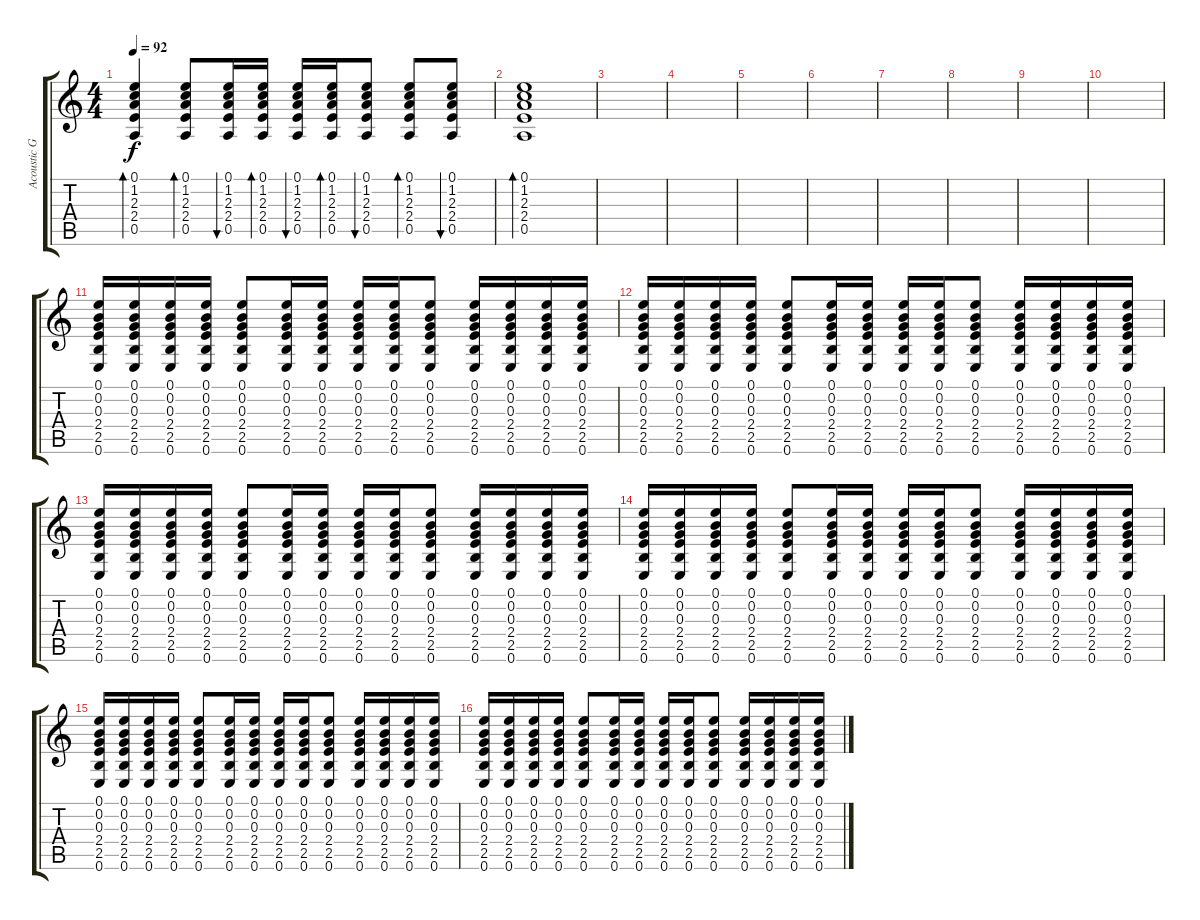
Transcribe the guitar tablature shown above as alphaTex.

\track ("Acoustic Guitar" "Acoustic G") {instrument acousticguitarsteel}
\staff {score tabs}
\tuning (E4 B3 G3 D3 A2 E2) {hide}
\ts (4 4)
\tempo 92
\clef g2
\ks c
(0.1 1.2 2.3 2.4 0.5).4{bd 30 dy f} (0.1 1.2 2.3 2.4 0.5).8{bd 30} (0.1 1.2 2.3 2.4 0.5).16{bu 30} (0.1 1.2 2.3 2.4 0.5).16{bd 30} (0.1 1.2 2.3 2.4 0.5).16{bu 30} (0.1 1.2 2.3 2.4 0.5).16{bd 30} (0.1 1.2 2.3 2.4 0.5).8{bu 30} (0.1 1.2 2.3 2.4 0.5).8{bd 30} (0.1 1.2 2.3 2.4 0.5).8{bu 30} |
(0.1 1.2 2.3 2.4 0.5).1{bd 30} |
|
|
|
|
|
|
|
|
(0.1 0.2 0.3 2.4 2.5 0.6).16{volume 5} (0.1 0.2 0.3 2.4 2.5 0.6).16 (0.1 0.2 0.3 2.4 2.5 0.6).16 (0.1 0.2 0.3 2.4 2.5 0.6).16 (0.1 0.2 0.3 2.4 2.5 0.6).8 (0.1 0.2 0.3 2.4 2.5 0.6).16 (0.1 0.2 0.3 2.4 2.5 0.6).16 (0.1 0.2 0.3 2.4 2.5 0.6).16 (0.1 0.2 0.3 2.4 2.5 0.6).16 (0.1 0.2 0.3 2.4 2.5 0.6).8 (0.1 0.2 0.3 2.4 2.5 0.6).16 (0.1 0.2 0.3 2.4 2.5 0.6).16 (0.1 0.2 0.3 2.4 2.5 0.6).16 (0.1 0.2 0.3 2.4 2.5 0.6).16 |
(0.1 0.2 0.3 2.4 2.5 0.6).16 (0.1 0.2 0.3 2.4 2.5 0.6).16 (0.1 0.2 0.3 2.4 2.5 0.6).16 (0.1 0.2 0.3 2.4 2.5 0.6).16 (0.1 0.2 0.3 2.4 2.5 0.6).8 (0.1 0.2 0.3 2.4 2.5 0.6).16 (0.1 0.2 0.3 2.4 2.5 0.6).16 (0.1 0.2 0.3 2.4 2.5 0.6).16 (0.1 0.2 0.3 2.4 2.5 0.6).16 (0.1 0.2 0.3 2.4 2.5 0.6).8 (0.1 0.2 0.3 2.4 2.5 0.6).16 (0.1 0.2 0.3 2.4 2.5 0.6).16 (0.1 0.2 0.3 2.4 2.5 0.6).16 (0.1 0.2 0.3 2.4 2.5 0.6).16 |
(0.1 0.2 0.3 2.4 2.5 0.6).16 (0.1 0.2 0.3 2.4 2.5 0.6).16 (0.1 0.2 0.3 2.4 2.5 0.6).16 (0.1 0.2 0.3 2.4 2.5 0.6).16 (0.1 0.2 0.3 2.4 2.5 0.6).8 (0.1 0.2 0.3 2.4 2.5 0.6).16 (0.1 0.2 0.3 2.4 2.5 0.6).16 (0.1 0.2 0.3 2.4 2.5 0.6).16 (0.1 0.2 0.3 2.4 2.5 0.6).16 (0.1 0.2 0.3 2.4 2.5 0.6).8 (0.1 0.2 0.3 2.4 2.5 0.6).16 (0.1 0.2 0.3 2.4 2.5 0.6).16 (0.1 0.2 0.3 2.4 2.5 0.6).16 (0.1 0.2 0.3 2.4 2.5 0.6).16 |
(0.1 0.2 0.3 2.4 2.5 0.6).16 (0.1 0.2 0.3 2.4 2.5 0.6).16 (0.1 0.2 0.3 2.4 2.5 0.6).16 (0.1 0.2 0.3 2.4 2.5 0.6).16 (0.1 0.2 0.3 2.4 2.5 0.6).8 (0.1 0.2 0.3 2.4 2.5 0.6).16 (0.1 0.2 0.3 2.4 2.5 0.6).16 (0.1 0.2 0.3 2.4 2.5 0.6).16 (0.1 0.2 0.3 2.4 2.5 0.6).16 (0.1 0.2 0.3 2.4 2.5 0.6).8 (0.1 0.2 0.3 2.4 2.5 0.6).16 (0.1 0.2 0.3 2.4 2.5 0.6).16 (0.1 0.2 0.3 2.4 2.5 0.6).16 (0.1 0.2 0.3 2.4 2.5 0.6).16 |
(0.1 0.2 0.3 2.4 2.5 0.6).16 (0.1 0.2 0.3 2.4 2.5 0.6).16 (0.1 0.2 0.3 2.4 2.5 0.6).16 (0.1 0.2 0.3 2.4 2.5 0.6).16 (0.1 0.2 0.3 2.4 2.5 0.6).8 (0.1 0.2 0.3 2.4 2.5 0.6).16 (0.1 0.2 0.3 2.4 2.5 0.6).16 (0.1 0.2 0.3 2.4 2.5 0.6).16 (0.1 0.2 0.3 2.4 2.5 0.6).16 (0.1 0.2 0.3 2.4 2.5 0.6).8 (0.1 0.2 0.3 2.4 2.5 0.6).16 (0.1 0.2 0.3 2.4 2.5 0.6).16 (0.1 0.2 0.3 2.4 2.5 0.6).16 (0.1 0.2 0.3 2.4 2.5 0.6).16 |
(0.1 0.2 0.3 2.4 2.5 0.6).16 (0.1 0.2 0.3 2.4 2.5 0.6).16 (0.1 0.2 0.3 2.4 2.5 0.6).16 (0.1 0.2 0.3 2.4 2.5 0.6).16 (0.1 0.2 0.3 2.4 2.5 0.6).8 (0.1 0.2 0.3 2.4 2.5 0.6).16 (0.1 0.2 0.3 2.4 2.5 0.6).16 (0.1 0.2 0.3 2.4 2.5 0.6).16 (0.1 0.2 0.3 2.4 2.5 0.6).16 (0.1 0.2 0.3 2.4 2.5 0.6).8 (0.1 0.2 0.3 2.4 2.5 0.6).16 (0.1 0.2 0.3 2.4 2.5 0.6).16 (0.1 0.2 0.3 2.4 2.5 0.6).16 (0.1 0.2 0.3 2.4 2.5 0.6).16
